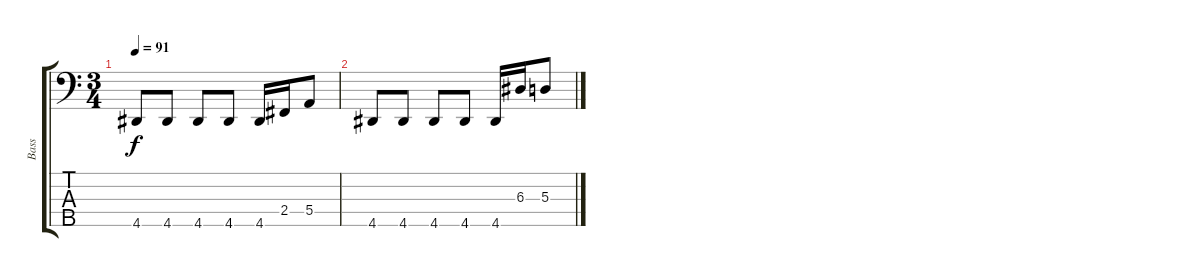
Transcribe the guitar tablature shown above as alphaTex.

\track ("Bass" "Bass") {instrument electricbassfinger}
\staff {score tabs}
\tuning (G2 D2 A1 E1 B0) {hide}
\ts (3 4)
\tempo 91
\clef f4
\ks c
4.5.8{dy f} 4.5.8 4.5.8 4.5.8 4.5.16 2.4.16 5.4.8 |
4.5.8 4.5.8 4.5.8 4.5.8 4.5.16 6.3.16 5.3.8
